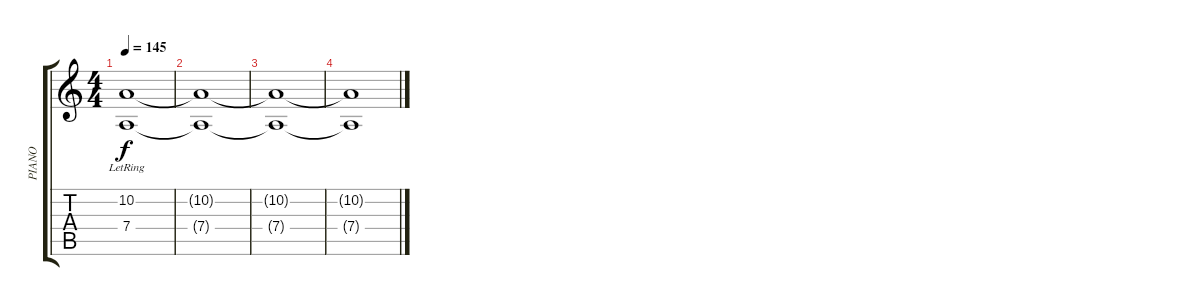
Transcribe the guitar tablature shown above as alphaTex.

\track ("PIANO" "PIANO") {instrument brightacousticpiano}
\staff {score tabs}
\tuning (E4 B3 G3 D3 A2 E2) {hide}
\ts (4 4)
\tempo 145
\clef g2
\ks c
(10.2{lr} 7.4{lr}).1{dy f} |
(10.2{t} 7.4{t}).1 |
(10.2{t} 7.4{t}).1 |
(10.2{t} 7.4{t}).1
